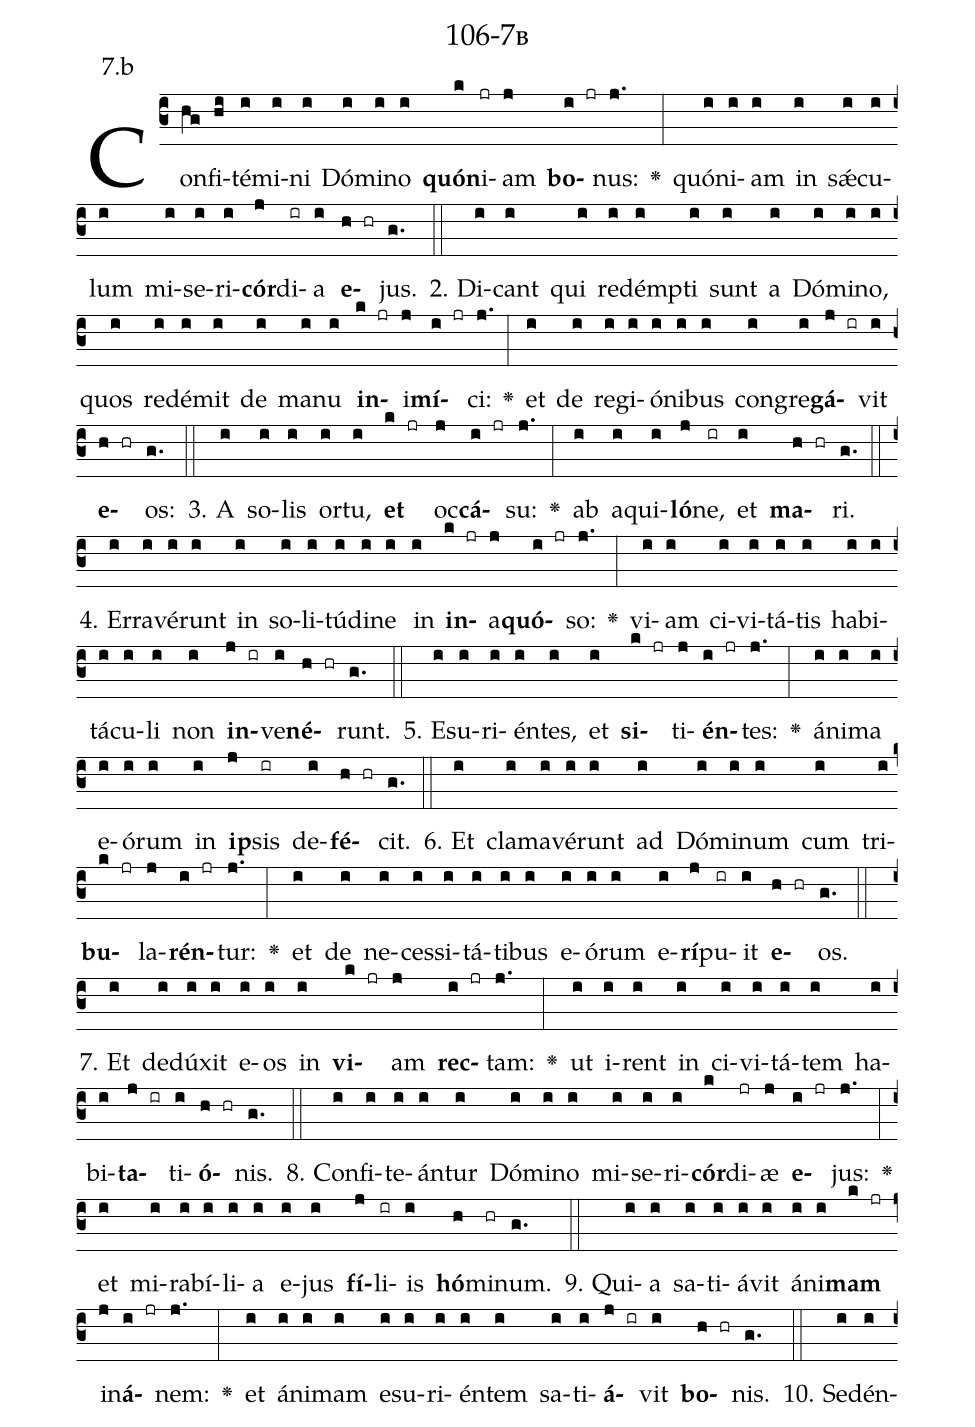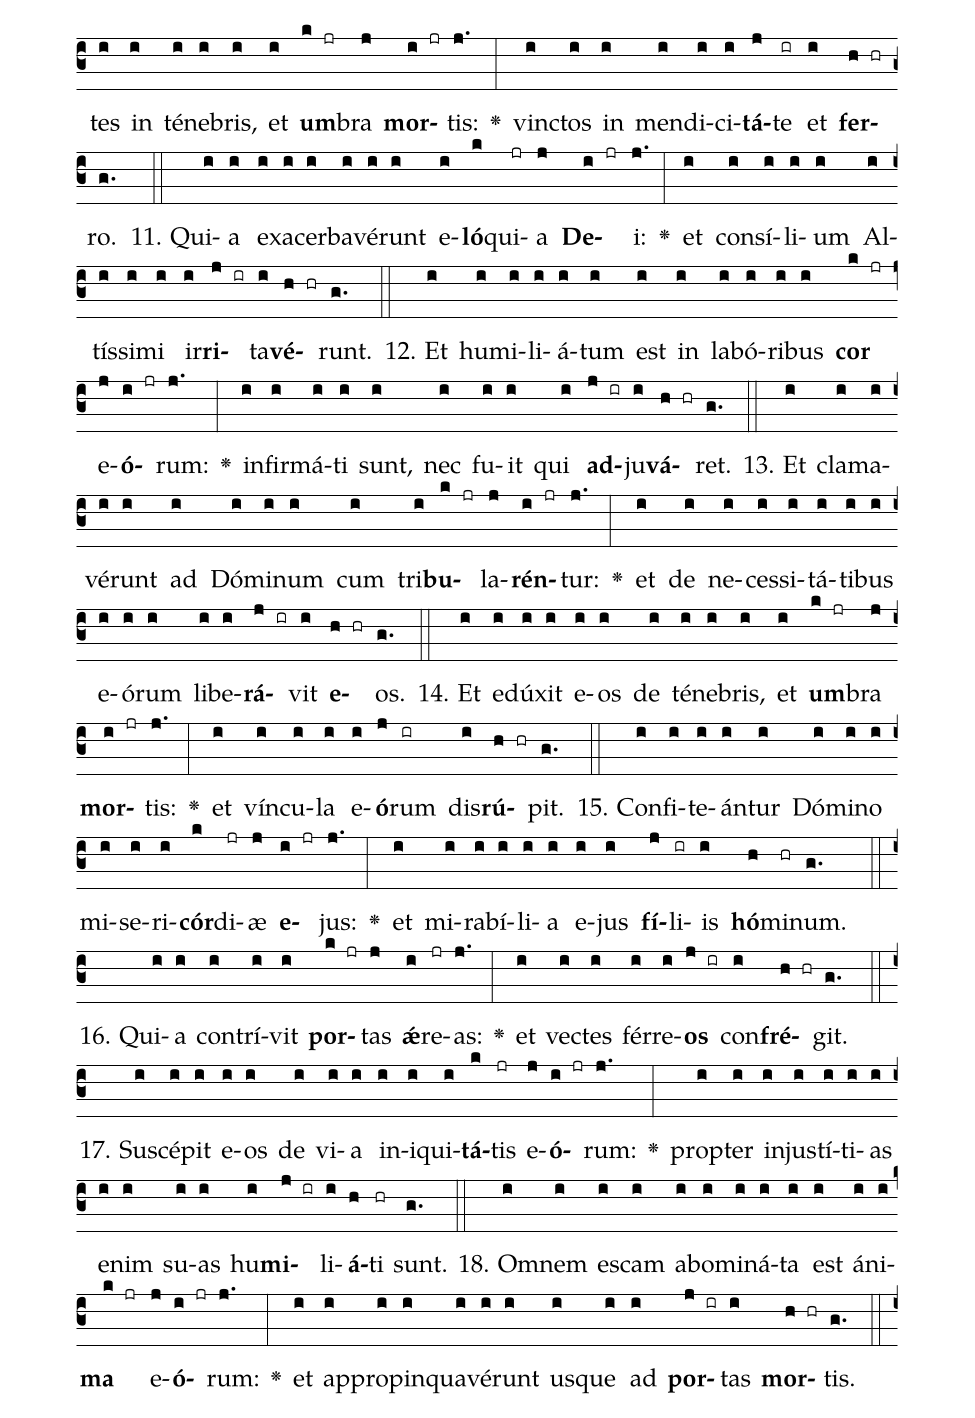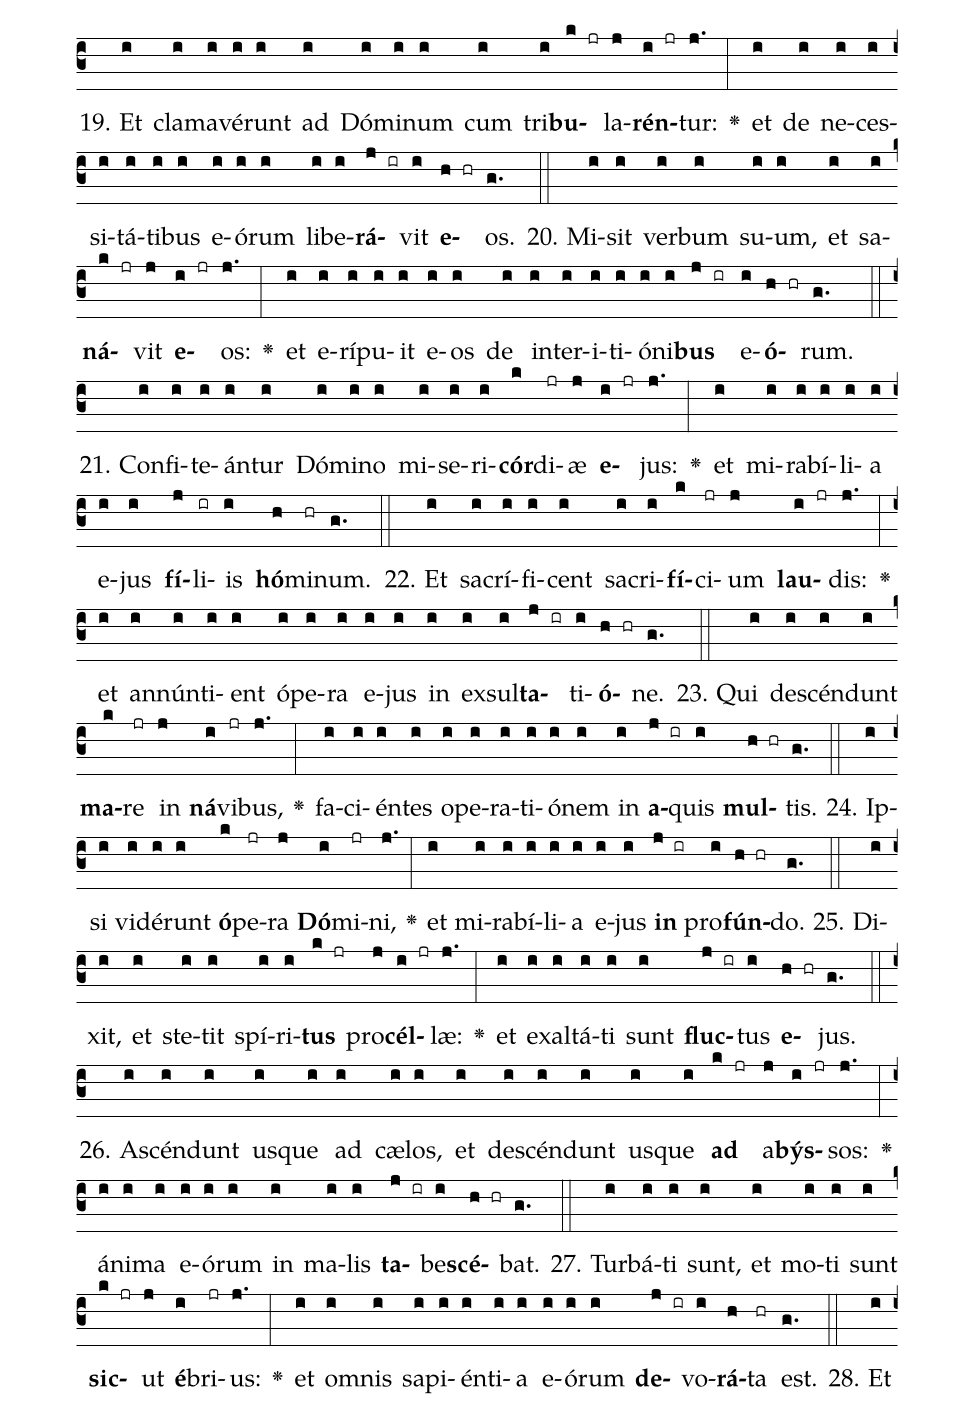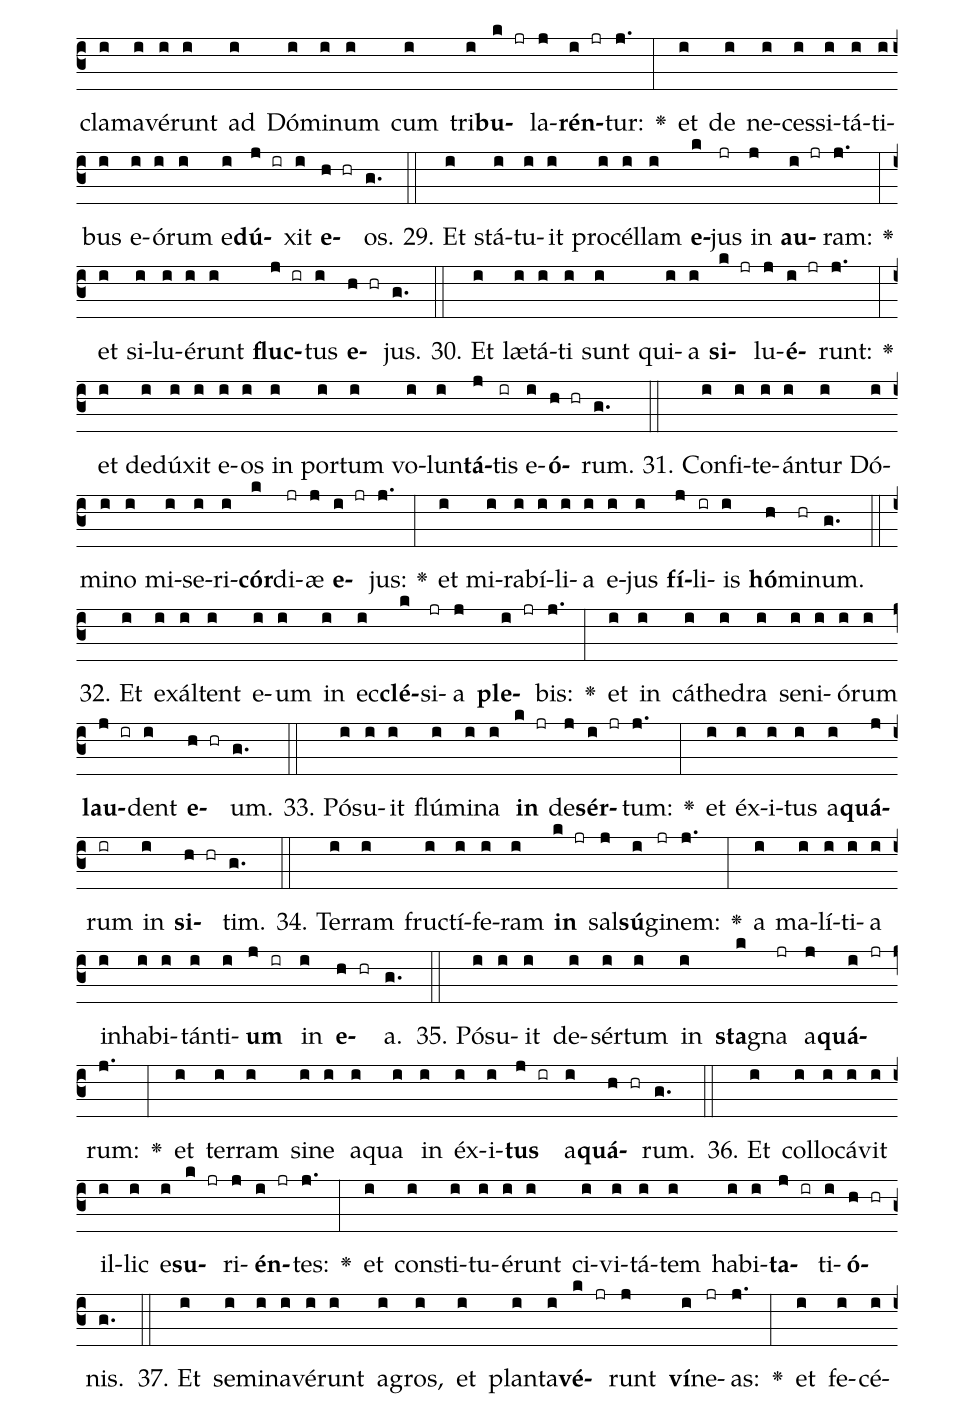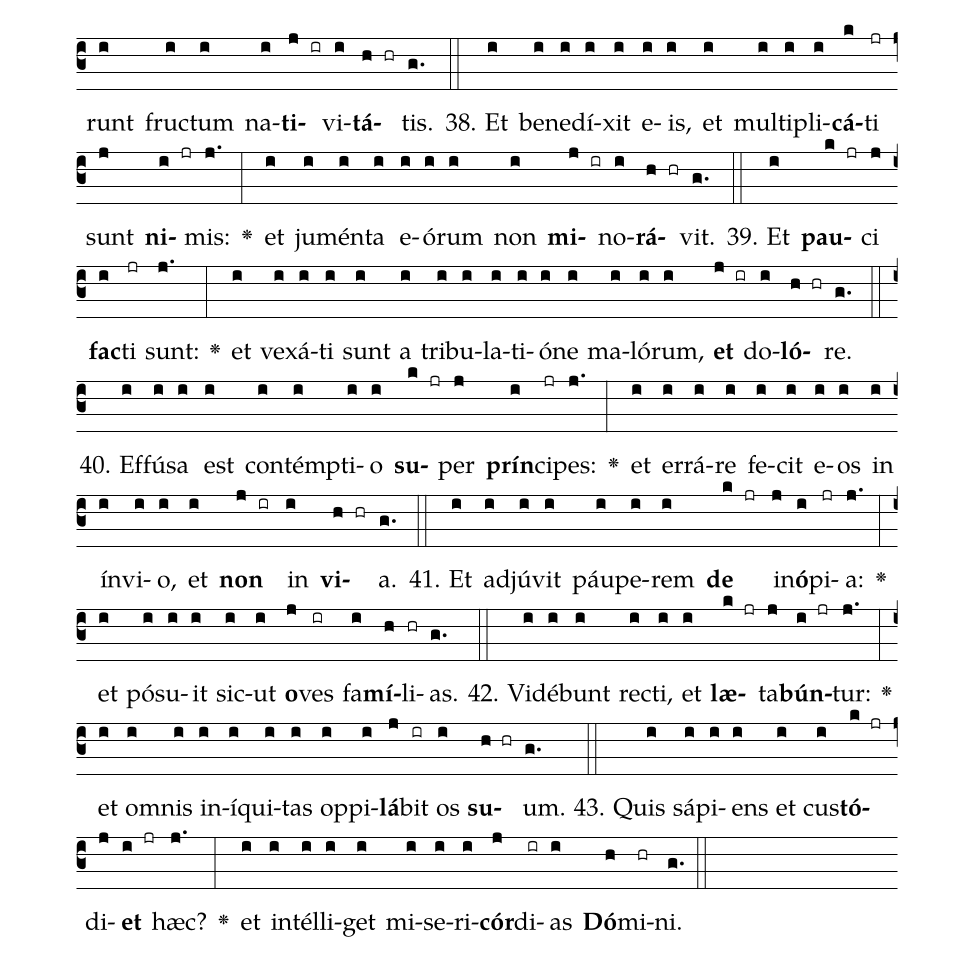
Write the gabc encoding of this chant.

name: 106-7b;
annotation: 7.b;
%%
(c3)Con(hg)fi(hi)té(i)mi(i)ni(i) Dó(i)mi(i)no(i) <b>quón</b>(k)i(jr)am(j) <b>bo</b>(i jr)nus:(j.) <v>\greheightstar</v>(:) quón(i)i(i)am(i) in(i) sǽ(i)cu(i)lum(i) mi(i)se(i)ri(i)<b>cór</b>(j)di(ir)a(i) <b>e</b>(h hr)jus.(g.) (::)
2. Di(i)cant(i) qui(i) red(i)émp(i)ti(i) sunt(i) a(i) Dó(i)mi(i)no,(i) quos(i) red(i)é(i)mit(i) de(i) ma(i)nu(i) <b>in</b>(k jr)i(j)<b>mí</b>(i jr)ci:(j.) <v>\greheightstar</v>(:) et(i) de(i) re(i)gi(i)ó(i)ni(i)bus(i) con(i)gre(i)<b>gá</b>(j ir)vit(i) <b>e</b>(h hr)os:(g.) (::)
3. A(i) so(i)lis(i) or(i)tu,(i) <b>et</b>(k jr) oc(j)<b>cá</b>(i jr)su:(j.) <v>\greheightstar</v>(:) ab(i) a(i)qui(i)<b>ló</b>(j)ne,(ir) et(i) <b>ma</b>(h hr)ri.(g.) (::)
4. Er(i)ra(i)vé(i)runt(i) in(i) so(i)li(i)tú(i)di(i)ne(i) in(i) <b>in</b>(k jr)a(j)<b>quó</b>(i jr)so:(j.) <v>\greheightstar</v>(:) vi(i)am(i) ci(i)vi(i)tá(i)tis(i) ha(i)bi(i)tá(i)cu(i)li(i) non(i) <b>in</b>(j ir)ve(i)<b>né</b>(h hr)runt.(g.) (::)
5. E(i)su(i)ri(i)én(i)tes,(i) et(i) <b>si</b>(k jr)ti(j)<b>én</b>(i jr)tes:(j.) <v>\greheightstar</v>(:) á(i)ni(i)ma(i) e(i)ó(i)rum(i) in(i) <b>ip</b>(j)sis(ir) de(i)<b>fé</b>(h hr)cit.(g.) (::)
6. Et(i) cla(i)ma(i)vé(i)runt(i) ad(i) Dó(i)mi(i)num(i) cum(i) tri(i)<b>bu</b>(k jr)la(j)<b>rén</b>(i jr)tur:(j.) <v>\greheightstar</v>(:) et(i) de(i) ne(i)ces(i)si(i)tá(i)ti(i)bus(i) e(i)ó(i)rum(i) e(i)<b>rí</b>(j)pu(ir)it(i) <b>e</b>(h hr)os.(g.) (::)
7. Et(i) de(i)dú(i)xit(i) e(i)os(i) in(i) <b>vi</b>(k jr)am(j) <b>rec</b>(i jr)tam:(j.) <v>\greheightstar</v>(:) ut(i) i(i)rent(i) in(i) ci(i)vi(i)tá(i)tem(i) ha(i)bi(i)<b>ta</b>(j ir)ti(i)<b>ó</b>(h hr)nis.(g.) (::)
8. Con(i)fi(i)te(i)án(i)tur(i) Dó(i)mi(i)no(i) mi(i)se(i)ri(i)<b>cór</b>(k)di(jr)æ(j) <b>e</b>(i jr)jus:(j.) <v>\greheightstar</v>(:) et(i) mi(i)ra(i)bí(i)li(i)a(i) e(i)jus(i) <b>fí</b>(j)li(ir)is(i) <b>hó</b>(h)mi(hr)num.(g.) (::)
9. Qui(i)a(i) sa(i)ti(i)á(i)vit(i) á(i)ni(i)<b>mam</b>(k jr) in(j)<b>á</b>(i jr)nem:(j.) <v>\greheightstar</v>(:) et(i) á(i)ni(i)mam(i) e(i)su(i)ri(i)én(i)tem(i) sa(i)ti(i)<b>á</b>(j ir)vit(i) <b>bo</b>(h hr)nis.(g.) (::)
10. Se(i)dén(i)tes(i) in(i) té(i)ne(i)bris,(i) et(i) <b>um</b>(k jr)bra(j) <b>mor</b>(i jr)tis:(j.) <v>\greheightstar</v>(:) vinc(i)tos(i) in(i) men(i)di(i)ci(i)<b>tá</b>(j)te(ir) et(i) <b>fer</b>(h hr)ro.(g.) (::)
11. Qui(i)a(i) ex(i)a(i)cer(i)ba(i)vé(i)runt(i) e(i)<b>ló</b>(k)qui(jr)a(j) <b>De</b>(i jr)i:(j.) <v>\greheightstar</v>(:) et(i) con(i)sí(i)li(i)um(i) Al(i)tís(i)si(i)mi(i) ir(i)<b>ri</b>(j ir)ta(i)<b>vé</b>(h hr)runt.(g.) (::)
12. Et(i) hu(i)mi(i)li(i)á(i)tum(i) est(i) in(i) la(i)bó(i)ri(i)bus(i) <b>cor</b>(k jr) e(j)<b>ó</b>(i jr)rum:(j.) <v>\greheightstar</v>(:) in(i)fir(i)má(i)ti(i) sunt,(i) nec(i) fu(i)it(i) qui(i) <b>ad</b>(j ir)ju(i)<b>vá</b>(h hr)ret.(g.) (::)
13. Et(i) cla(i)ma(i)vé(i)runt(i) ad(i) Dó(i)mi(i)num(i) cum(i) tri(i)<b>bu</b>(k jr)la(j)<b>rén</b>(i jr)tur:(j.) <v>\greheightstar</v>(:) et(i) de(i) ne(i)ces(i)si(i)tá(i)ti(i)bus(i) e(i)ó(i)rum(i) li(i)be(i)<b>rá</b>(j ir)vit(i) <b>e</b>(h hr)os.(g.) (::)
14. Et(i) e(i)dú(i)xit(i) e(i)os(i) de(i) té(i)ne(i)bris,(i) et(i) <b>um</b>(k jr)bra(j) <b>mor</b>(i jr)tis:(j.) <v>\greheightstar</v>(:) et(i) vín(i)cu(i)la(i) e(i)<b>ó</b>(j)rum(ir) dis(i)<b>rú</b>(h hr)pit.(g.) (::)
15. Con(i)fi(i)te(i)án(i)tur(i) Dó(i)mi(i)no(i) mi(i)se(i)ri(i)<b>cór</b>(k)di(jr)æ(j) <b>e</b>(i jr)jus:(j.) <v>\greheightstar</v>(:) et(i) mi(i)ra(i)bí(i)li(i)a(i) e(i)jus(i) <b>fí</b>(j)li(ir)is(i) <b>hó</b>(h)mi(hr)num.(g.) (::)
16. Qui(i)a(i) con(i)trí(i)vit(i) <b>por</b>(k jr)tas(j) <b>ǽ</b>(i)re(jr)as:(j.) <v>\greheightstar</v>(:) et(i) vec(i)tes(i) fér(i)re(i)<b>os</b>(j ir) con(i)<b>fré</b>(h hr)git.(g.) (::)
17. Su(i)scé(i)pit(i) e(i)os(i) de(i) vi(i)a(i) in(i)i(i)qui(i)<b>tá</b>(k)tis(jr) e(j)<b>ó</b>(i jr)rum:(j.) <v>\greheightstar</v>(:) prop(i)ter(i) in(i)jus(i)tí(i)ti(i)as(i) e(i)nim(i) su(i)as(i) hu(i)<b>mi</b>(j ir)li(i)<b>á</b>(h)ti(hr) sunt.(g.) (::)
18. Om(i)nem(i) es(i)cam(i) ab(i)o(i)mi(i)ná(i)ta(i) est(i) á(i)ni(i)<b>ma</b>(k jr) e(j)<b>ó</b>(i jr)rum:(j.) <v>\greheightstar</v>(:) et(i) ap(i)pro(i)pin(i)qua(i)vé(i)runt(i) us(i)que(i) ad(i) <b>por</b>(j ir)tas(i) <b>mor</b>(h hr)tis.(g.) (::)
19. Et(i) cla(i)ma(i)vé(i)runt(i) ad(i) Dó(i)mi(i)num(i) cum(i) tri(i)<b>bu</b>(k jr)la(j)<b>rén</b>(i jr)tur:(j.) <v>\greheightstar</v>(:) et(i) de(i) ne(i)ces(i)si(i)tá(i)ti(i)bus(i) e(i)ó(i)rum(i) li(i)be(i)<b>rá</b>(j ir)vit(i) <b>e</b>(h hr)os.(g.) (::)
20. Mi(i)sit(i) ver(i)bum(i) su(i)um,(i) et(i) sa(i)<b>ná</b>(k jr)vit(j) <b>e</b>(i jr)os:(j.) <v>\greheightstar</v>(:) et(i) e(i)rí(i)pu(i)it(i) e(i)os(i) de(i) in(i)ter(i)i(i)ti(i)ó(i)ni(i)<b>bus</b>(j ir) e(i)<b>ó</b>(h hr)rum.(g.) (::)
21. Con(i)fi(i)te(i)án(i)tur(i) Dó(i)mi(i)no(i) mi(i)se(i)ri(i)<b>cór</b>(k)di(jr)æ(j) <b>e</b>(i jr)jus:(j.) <v>\greheightstar</v>(:) et(i) mi(i)ra(i)bí(i)li(i)a(i) e(i)jus(i) <b>fí</b>(j)li(ir)is(i) <b>hó</b>(h)mi(hr)num.(g.) (::)
22. Et(i) sa(i)crí(i)fi(i)cent(i) sa(i)cri(i)<b>fí</b>(k)ci(jr)um(j) <b>lau</b>(i jr)dis:(j.) <v>\greheightstar</v>(:) et(i) an(i)nún(i)ti(i)ent(i) ó(i)pe(i)ra(i) e(i)jus(i) in(i) ex(i)sul(i)<b>ta</b>(j ir)ti(i)<b>ó</b>(h hr)ne.(g.) (::)
23. Qui(i) de(i)scén(i)dunt(i) <b>ma</b>(k)re(jr) in(j) <b>ná</b>(i)vi(jr)bus,(j.) <v>\greheightstar</v>(:) fa(i)ci(i)én(i)tes(i) o(i)pe(i)ra(i)ti(i)ó(i)nem(i) in(i) <b>a</b>(j ir)quis(i) <b>mul</b>(h hr)tis.(g.) (::)
24. Ip(i)si(i) vi(i)dé(i)runt(i) <b>ó</b>(k)pe(jr)ra(j) <b>Dó</b>(i)mi(jr)ni,(j.) <v>\greheightstar</v>(:) et(i) mi(i)ra(i)bí(i)li(i)a(i) e(i)jus(i) <b>in</b>(j ir) pro(i)<b>fún</b>(h hr)do.(g.) (::)
25. Di(i)xit,(i) et(i) ste(i)tit(i) spí(i)ri(i)<b>tus</b>(k jr) pro(j)<b>cél</b>(i jr)læ:(j.) <v>\greheightstar</v>(:) et(i) ex(i)al(i)tá(i)ti(i) sunt(i) <b>fluc</b>(j ir)tus(i) <b>e</b>(h hr)jus.(g.) (::)
26. A(i)scén(i)dunt(i) us(i)que(i) ad(i) cæ(i)los,(i) et(i) de(i)scén(i)dunt(i) us(i)que(i) <b>ad</b>(k jr) a(j)<b>býs</b>(i jr)sos:(j.) <v>\greheightstar</v>(:) á(i)ni(i)ma(i) e(i)ó(i)rum(i) in(i) ma(i)lis(i) <b>ta</b>(j ir)be(i)<b>scé</b>(h hr)bat.(g.) (::)
27. Tur(i)bá(i)ti(i) sunt,(i) et(i) mo(i)ti(i) sunt(i) <b>sic</b>(k jr)ut(j) <b>é</b>(i)bri(jr)us:(j.) <v>\greheightstar</v>(:) et(i) om(i)nis(i) sa(i)pi(i)én(i)ti(i)a(i) e(i)ó(i)rum(i) <b>de</b>(j ir)vo(i)<b>rá</b>(h)ta(hr) est.(g.) (::)
28. Et(i) cla(i)ma(i)vé(i)runt(i) ad(i) Dó(i)mi(i)num(i) cum(i) tri(i)<b>bu</b>(k jr)la(j)<b>rén</b>(i jr)tur:(j.) <v>\greheightstar</v>(:) et(i) de(i) ne(i)ces(i)si(i)tá(i)ti(i)bus(i) e(i)ó(i)rum(i) e(i)<b>dú</b>(j ir)xit(i) <b>e</b>(h hr)os.(g.) (::)
29. Et(i) stá(i)tu(i)it(i) pro(i)cél(i)lam(i) <b>e</b>(k)jus(jr) in(j) <b>au</b>(i jr)ram:(j.) <v>\greheightstar</v>(:) et(i) si(i)lu(i)é(i)runt(i) <b>fluc</b>(j ir)tus(i) <b>e</b>(h hr)jus.(g.) (::)
30. Et(i) læ(i)tá(i)ti(i) sunt(i) qui(i)a(i) <b>si</b>(k jr)lu(j)<b>é</b>(i jr)runt:(j.) <v>\greheightstar</v>(:) et(i) de(i)dú(i)xit(i) e(i)os(i) in(i) por(i)tum(i) vo(i)lun(i)<b>tá</b>(j)tis(ir) e(i)<b>ó</b>(h hr)rum.(g.) (::)
31. Con(i)fi(i)te(i)án(i)tur(i) Dó(i)mi(i)no(i) mi(i)se(i)ri(i)<b>cór</b>(k)di(jr)æ(j) <b>e</b>(i jr)jus:(j.) <v>\greheightstar</v>(:) et(i) mi(i)ra(i)bí(i)li(i)a(i) e(i)jus(i) <b>fí</b>(j)li(ir)is(i) <b>hó</b>(h)mi(hr)num.(g.) (::)
32. Et(i) ex(i)ál(i)tent(i) e(i)um(i) in(i) ec(i)<b>clé</b>(k)si(jr)a(j) <b>ple</b>(i jr)bis:(j.) <v>\greheightstar</v>(:) et(i) in(i) cá(i)the(i)dra(i) se(i)ni(i)ó(i)rum(i) <b>lau</b>(j ir)dent(i) <b>e</b>(h hr)um.(g.) (::)
33. Pó(i)su(i)it(i) flú(i)mi(i)na(i) <b>in</b>(k jr) de(j)<b>sér</b>(i jr)tum:(j.) <v>\greheightstar</v>(:) et(i) éx(i)i(i)tus(i) a(i)<b>quá</b>(j)rum(ir) in(i) <b>si</b>(h hr)tim.(g.) (::)
34. Ter(i)ram(i) fruc(i)tí(i)fe(i)ram(i) <b>in</b>(k jr) sal(j)<b>sú</b>(i)gi(jr)nem:(j.) <v>\greheightstar</v>(:) a(i) ma(i)lí(i)ti(i)a(i) in(i)ha(i)bi(i)tán(i)ti(i)<b>um</b>(j ir) in(i) <b>e</b>(h hr)a.(g.) (::)
35. Pó(i)su(i)it(i) de(i)sér(i)tum(i) in(i) <b>sta</b>(k)gna(jr) a(j)<b>quá</b>(i jr)rum:(j.) <v>\greheightstar</v>(:) et(i) ter(i)ram(i) si(i)ne(i) a(i)qua(i) in(i) éx(i)i(i)<b>tus</b>(j ir) a(i)<b>quá</b>(h hr)rum.(g.) (::)
36. Et(i) col(i)lo(i)cá(i)vit(i) il(i)lic(i) e(i)<b>su</b>(k jr)ri(j)<b>én</b>(i jr)tes:(j.) <v>\greheightstar</v>(:) et(i) con(i)sti(i)tu(i)é(i)runt(i) ci(i)vi(i)tá(i)tem(i) ha(i)bi(i)<b>ta</b>(j ir)ti(i)<b>ó</b>(h hr)nis.(g.) (::)
37. Et(i) se(i)mi(i)na(i)vé(i)runt(i) a(i)gros,(i) et(i) plan(i)ta(i)<b>vé</b>(k jr)runt(j) <b>ví</b>(i)ne(jr)as:(j.) <v>\greheightstar</v>(:) et(i) fe(i)cé(i)runt(i) fruc(i)tum(i) na(i)<b>ti</b>(j ir)vi(i)<b>tá</b>(h hr)tis.(g.) (::)
38. Et(i) be(i)ne(i)dí(i)xit(i) e(i)is,(i) et(i) mul(i)ti(i)pli(i)<b>cá</b>(k)ti(jr) sunt(j) <b>ni</b>(i jr)mis:(j.) <v>\greheightstar</v>(:) et(i) ju(i)mén(i)ta(i) e(i)ó(i)rum(i) non(i) <b>mi</b>(j ir)no(i)<b>rá</b>(h hr)vit.(g.) (::)
39. Et(i) <b>pau</b>(k jr)ci(j) <b>fac</b>(i)ti(jr) sunt:(j.) <v>\greheightstar</v>(:) et(i) ve(i)xá(i)ti(i) sunt(i) a(i) tri(i)bu(i)la(i)ti(i)ó(i)ne(i) ma(i)ló(i)rum,(i) <b>et</b>(j ir) do(i)<b>ló</b>(h hr)re.(g.) (::)
40. Ef(i)fú(i)sa(i) est(i) con(i)témp(i)ti(i)o(i) <b>su</b>(k jr)per(j) <b>prín</b>(i)ci(jr)pes:(j.) <v>\greheightstar</v>(:) et(i) er(i)rá(i)re(i) fe(i)cit(i) e(i)os(i) in(i) ín(i)vi(i)o,(i) et(i) <b>non</b>(j ir) in(i) <b>vi</b>(h hr)a.(g.) (::)
41. Et(i) ad(i)jú(i)vit(i) páu(i)pe(i)rem(i) <b>de</b>(k jr) in(j)<b>ó</b>(i)pi(jr)a:(j.) <v>\greheightstar</v>(:) et(i) pó(i)su(i)it(i) sic(i)ut(i) <b>o</b>(j)ves(ir) fa(i)<b>mí</b>(h)li(hr)as.(g.) (::)
42. Vi(i)dé(i)bunt(i) rec(i)ti,(i) et(i) <b>læ</b>(k jr)ta(j)<b>bún</b>(i jr)tur:(j.) <v>\greheightstar</v>(:) et(i) om(i)nis(i) in(i)í(i)qui(i)tas(i) op(i)pi(i)<b>lá</b>(j)bit(ir) os(i) <b>su</b>(h hr)um.(g.) (::)
43. Quis(i) sá(i)pi(i)ens(i) et(i) cus(i)<b>tó</b>(k jr)di(j)<b>et</b>(i jr) hæc?(j.) <v>\greheightstar</v>(:) et(i) in(i)tél(i)li(i)get(i) mi(i)se(i)ri(i)<b>cór</b>(j)di(ir)as(i) <b>Dó</b>(h)mi(hr)ni.(g.) (::)
